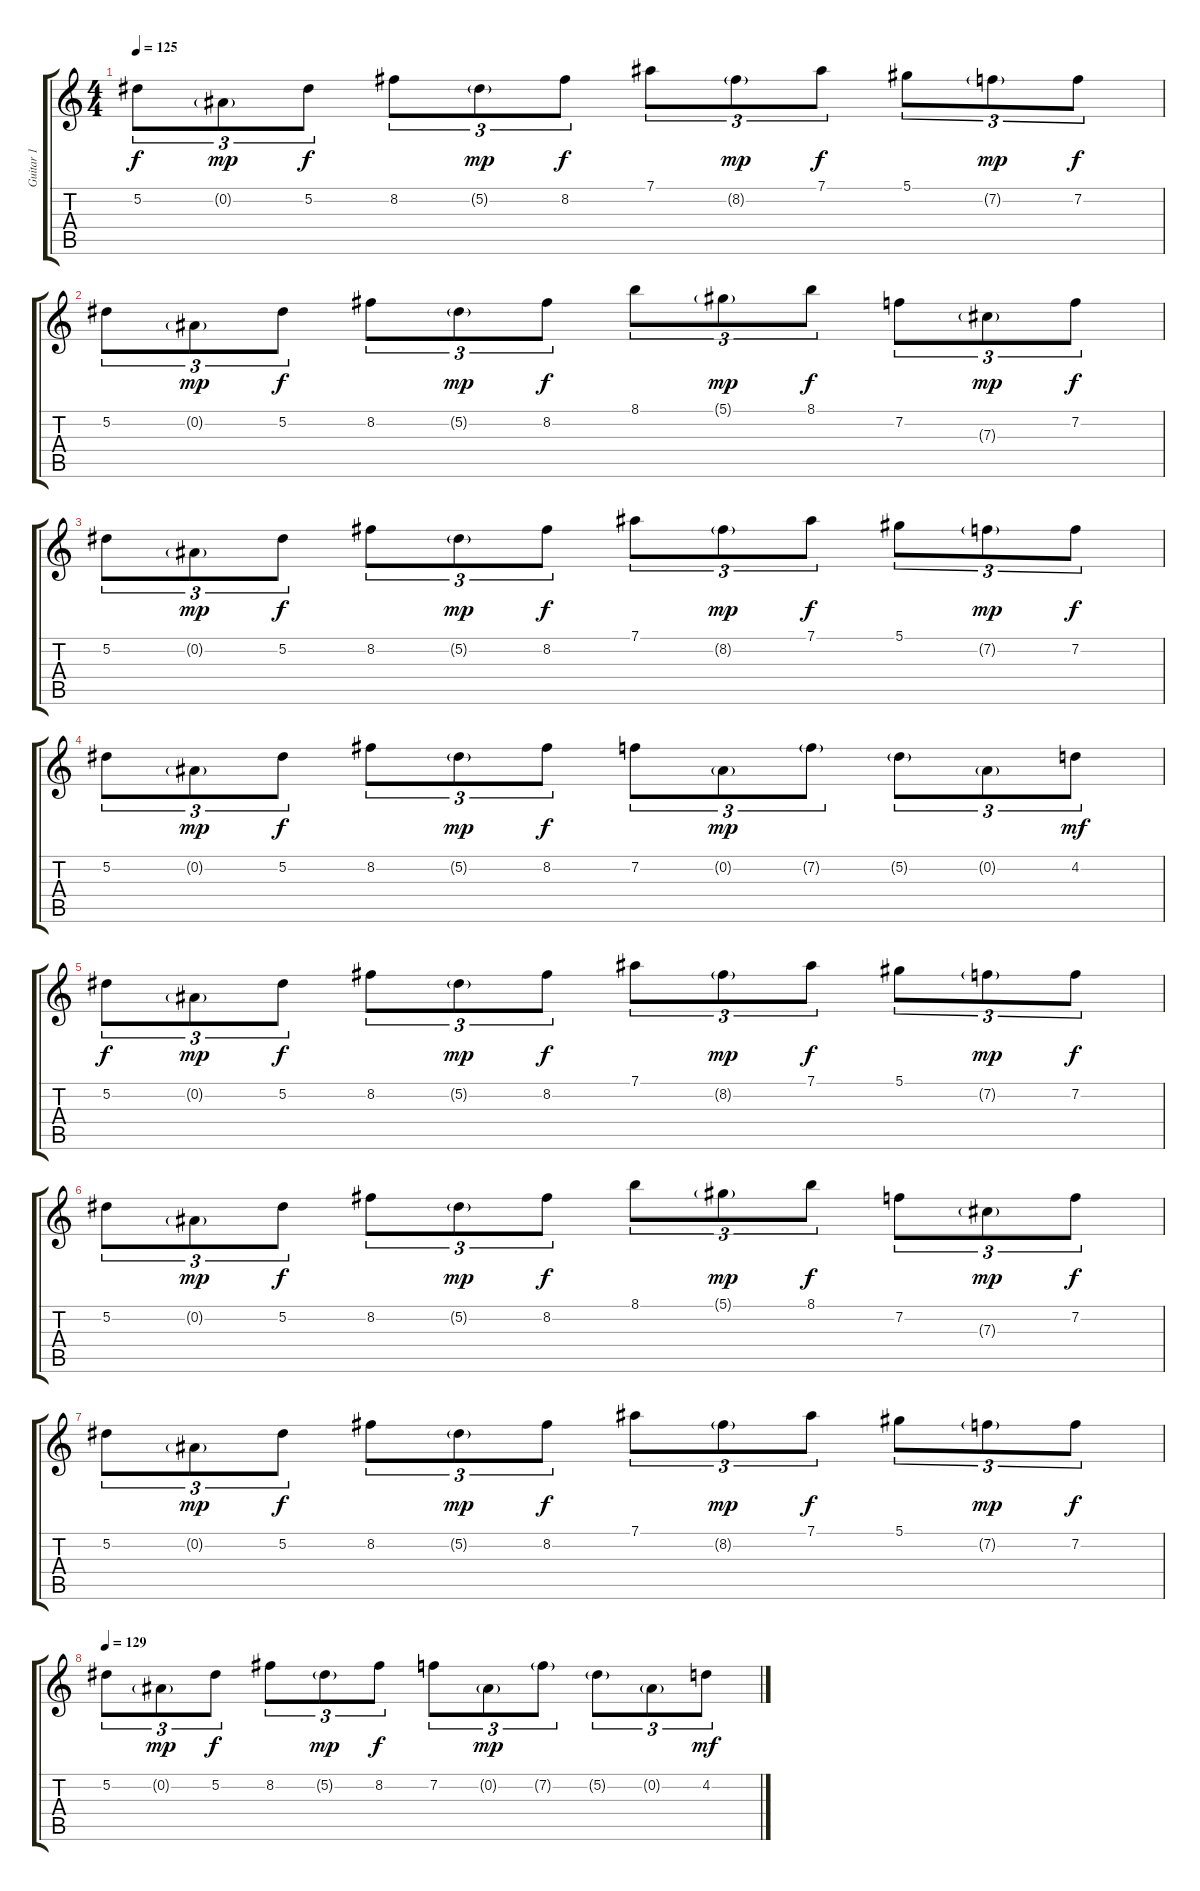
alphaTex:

\track ("Guitar 1" "Guitar 1") {instrument distortionguitar}
\staff {score tabs}
\tuning (Eb4 Bb3 Gb3 Db3 Ab2 Eb2) {hide}
\ts (4 4)
\tempo 125
\clef g2
\ks c
5.2.8{tu (3 2) dy f volume 14} 0.2{g}.8{tu (3 2) dy mp} 5.2.8{tu (3 2) dy f} 8.2.8{tu (3 2)} 5.2{g}.8{tu (3 2) dy mp} 8.2.8{tu (3 2) dy f} 7.1.8{tu (3 2)} 8.2{g}.8{tu (3 2) dy mp} 7.1.8{tu (3 2) dy f} 5.1.8{tu (3 2)} 7.2{g}.8{tu (3 2) dy mp} 7.2.8{tu (3 2) dy f} |
5.2.8{tu (3 2)} 0.2{g}.8{tu (3 2) dy mp} 5.2.8{tu (3 2) dy f} 8.2.8{tu (3 2)} 5.2{g}.8{tu (3 2) dy mp} 8.2.8{tu (3 2) dy f} 8.1.8{tu (3 2)} 5.1{g}.8{tu (3 2) dy mp} 8.1.8{tu (3 2) dy f} 7.2.8{tu (3 2)} 7.3{g}.8{tu (3 2) dy mp} 7.2.8{tu (3 2) dy f} |
5.2.8{tu (3 2)} 0.2{g}.8{tu (3 2) dy mp} 5.2.8{tu (3 2) dy f} 8.2.8{tu (3 2)} 5.2{g}.8{tu (3 2) dy mp} 8.2.8{tu (3 2) dy f} 7.1.8{tu (3 2)} 8.2{g}.8{tu (3 2) dy mp} 7.1.8{tu (3 2) dy f} 5.1.8{tu (3 2)} 7.2{g}.8{tu (3 2) dy mp} 7.2.8{tu (3 2) dy f} |
5.2.8{tu (3 2)} 0.2{g}.8{tu (3 2) dy mp} 5.2.8{tu (3 2) dy f} 8.2.8{tu (3 2)} 5.2{g}.8{tu (3 2) dy mp} 8.2.8{tu (3 2) dy f} 7.2.8{tu (3 2)} 0.2{g}.8{tu (3 2) dy mp} 7.2{g}.8{tu (3 2)} 5.2{g}.8{tu (3 2)} 0.2{g}.8{tu (3 2)} 4.2.8{tu (3 2) dy mf} |
5.2.8{tu (3 2) dy f volume 14} 0.2{g}.8{tu (3 2) dy mp} 5.2.8{tu (3 2) dy f} 8.2.8{tu (3 2)} 5.2{g}.8{tu (3 2) dy mp} 8.2.8{tu (3 2) dy f} 7.1.8{tu (3 2)} 8.2{g}.8{tu (3 2) dy mp} 7.1.8{tu (3 2) dy f} 5.1.8{tu (3 2)} 7.2{g}.8{tu (3 2) dy mp} 7.2.8{tu (3 2) dy f} |
5.2.8{tu (3 2)} 0.2{g}.8{tu (3 2) dy mp} 5.2.8{tu (3 2) dy f} 8.2.8{tu (3 2)} 5.2{g}.8{tu (3 2) dy mp} 8.2.8{tu (3 2) dy f} 8.1.8{tu (3 2)} 5.1{g}.8{tu (3 2) dy mp} 8.1.8{tu (3 2) dy f} 7.2.8{tu (3 2)} 7.3{g}.8{tu (3 2) dy mp} 7.2.8{tu (3 2) dy f} |
5.2.8{tu (3 2)} 0.2{g}.8{tu (3 2) dy mp} 5.2.8{tu (3 2) dy f} 8.2.8{tu (3 2)} 5.2{g}.8{tu (3 2) dy mp} 8.2.8{tu (3 2) dy f} 7.1.8{tu (3 2)} 8.2{g}.8{tu (3 2) dy mp} 7.1.8{tu (3 2) dy f} 5.1.8{tu (3 2)} 7.2{g}.8{tu (3 2) dy mp} 7.2.8{tu (3 2) dy f} |
\tempo 129
5.2.8{tu (3 2)} 0.2{g}.8{tu (3 2) dy mp} 5.2.8{tu (3 2) dy f} 8.2.8{tu (3 2)} 5.2{g}.8{tu (3 2) dy mp} 8.2.8{tu (3 2) dy f} 7.2.8{tu (3 2)} 0.2{g}.8{tu (3 2) dy mp} 7.2{g}.8{tu (3 2)} 5.2{g}.8{tu (3 2)} 0.2{g}.8{tu (3 2)} 4.2.8{tu (3 2) dy mf}
